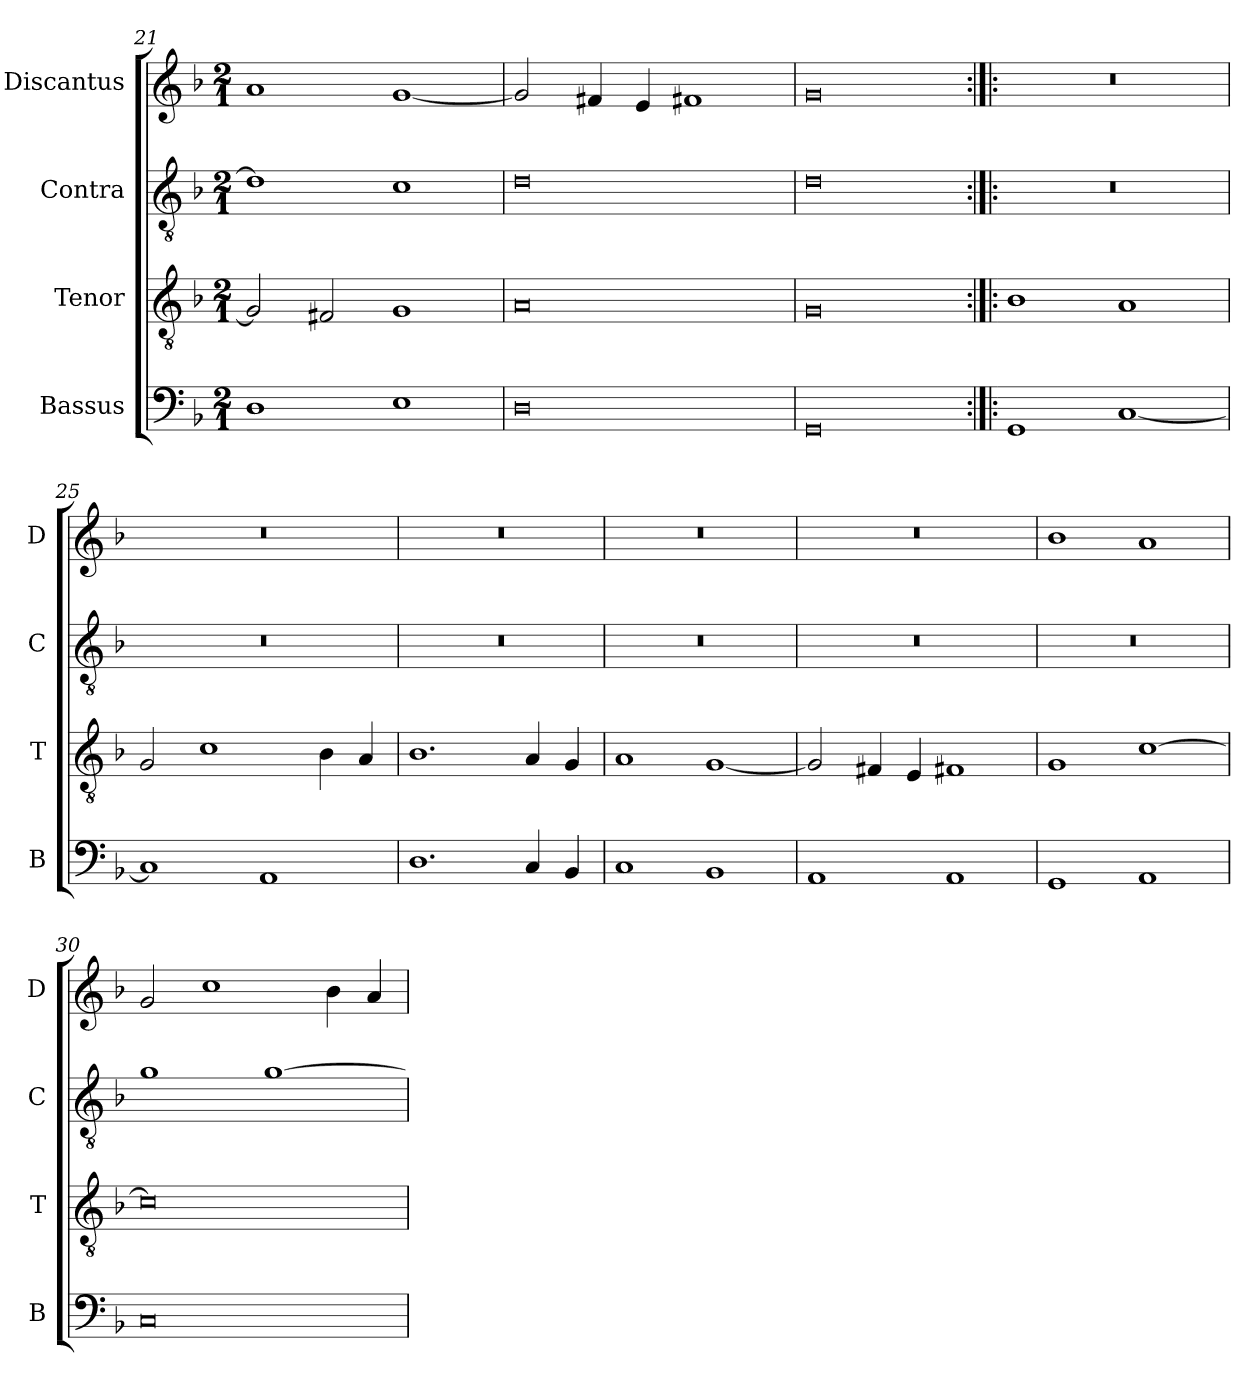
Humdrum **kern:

**kern	**kern	**kern	**kern
*part4	*part3	*part2	*part1
*staff4	*staff3	*staff2	*staff1
*I"Bassus	*I"Tenor	*I"Contra	*I"Discantus
*I'B	*I'T	*I'C	*I'D
*clefF4	*clefGv2	*clefGv2	*clefG2
*k[b-]	*k[b-]	*k[b-]	*k[b-]
*M2/1	*M2/1	*M2/1	*M2/1
=21	=21	=21	=21
1D	2G]	1d]	1a
.	2F#X	.	.
1E	1G	1c	[1g
=22	=22	=22	=22
0D	0A	0d	2g]
.	.	.	4f#X
.	.	.	4e
.	.	.	1f#X
=23	=23	=23	=23
0GG	0G	0d	0g
=24:|!|:	=24:|!|:	=24:|!|:	=24:|!|:
1GG	1B-	0r	0r
[1C	1A	.	.
=25	=25	=25	=25
1C]	2G	0r	0r
.	1c	.	.
1AA	.	.	.
.	4B-	.	.
.	4A	.	.
=26	=26	=26	=26
1.D	1.B-	0r	0r
4C	4A	.	.
4BB-	4G	.	.
=27	=27	=27	=27
1C	1A	0r	0r
1BB-	[1G	.	.
=28	=28	=28	=28
1AA	2G]	0r	0r
.	4F#X	.	.
.	4E	.	.
1AA	1F#X	.	.
=29	=29	=29	=29
1GG	1G	0r	1b-
1AA	[1c	.	1a
=30	=30	=30	=30
0C	0c]	1g	2g
.	.	.	1cc
.	.	[1g	.
.	.	.	4b-
.	.	.	4a
=	=	=	=
*-	*-	*-	*-
